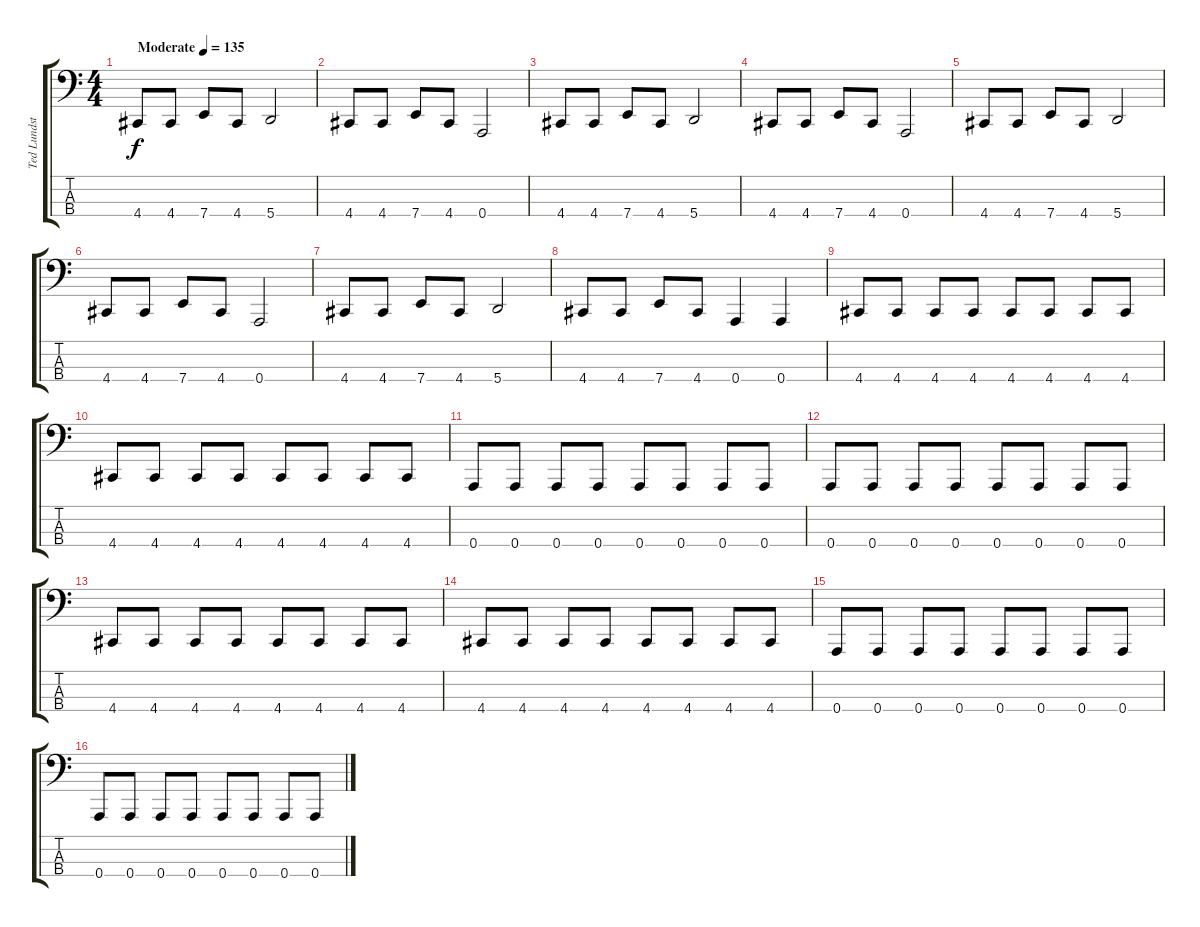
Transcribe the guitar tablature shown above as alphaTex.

\track ("Ted Lundstrem" "Ted Lundst") {instrument electricbasspick}
\staff {score tabs}
\tuning (D2 A1 E1 A0) {hide}
\ts (4 4)
\tempo (135 "Moderate")
\clef f4
\ks c
4.4.8{dy f instrument electricbasspick} 4.4.8 7.4.8 4.4.8 5.4.2 |
4.4.8 4.4.8 7.4.8 4.4.8 0.4.2 |
4.4.8 4.4.8 7.4.8 4.4.8 5.4.2 |
4.4.8 4.4.8 7.4.8 4.4.8 0.4.2 |
4.4.8 4.4.8 7.4.8 4.4.8 5.4.2 |
4.4.8 4.4.8 7.4.8 4.4.8 0.4.2 |
4.4.8 4.4.8 7.4.8 4.4.8 5.4.2 |
4.4.8 4.4.8 7.4.8 4.4.8 0.4.4 0.4.4 |
4.4.8 4.4.8 4.4.8 4.4.8 4.4.8 4.4.8 4.4.8 4.4.8 |
4.4.8 4.4.8 4.4.8 4.4.8 4.4.8 4.4.8 4.4.8 4.4.8 |
0.4.8 0.4.8 0.4.8 0.4.8 0.4.8 0.4.8 0.4.8 0.4.8 |
0.4.8 0.4.8 0.4.8 0.4.8 0.4.8 0.4.8 0.4.8 0.4.8 |
4.4.8 4.4.8 4.4.8 4.4.8 4.4.8 4.4.8 4.4.8 4.4.8 |
4.4.8 4.4.8 4.4.8 4.4.8 4.4.8 4.4.8 4.4.8 4.4.8 |
0.4.8 0.4.8 0.4.8 0.4.8 0.4.8 0.4.8 0.4.8 0.4.8 |
0.4.8 0.4.8 0.4.8 0.4.8 0.4.8 0.4.8 0.4.8 0.4.8
